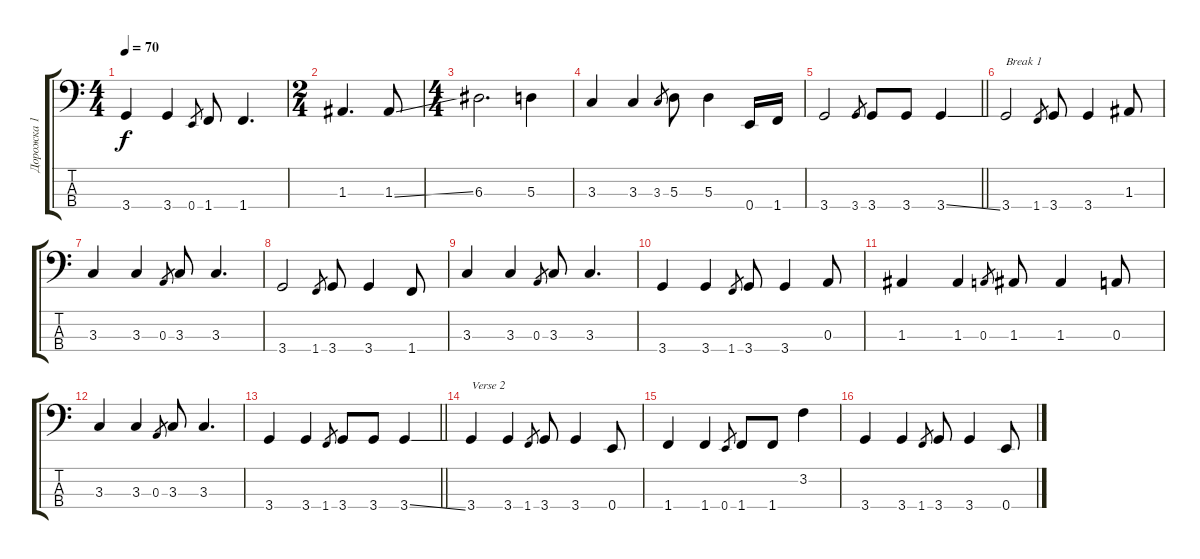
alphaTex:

\track ("Дорожка 1" "Дорожка 1") {instrument electricbassfinger}
\staff {score tabs}
\tuning (G2 D2 A1 E1) {hide}
\ts (4 4)
\tempo 70
\clef f4
\ks c
3.4.4{dy f} 3.4.4 0.4.8{gr} 1.4.8 1.4.4{d} |
\ts (2 4)
1.3.4{d} 1.3{ss}.8 |
\ts (4 4)
6.3.2{d} 5.3.4 |
3.3.4 3.3.4 3.3.8{gr} 5.3.8 5.3.4 0.4.16 1.4.16 |
\barLineRight lightlight
3.4.2 3.4.8{gr} 3.4.8 3.4.8 3.4{ss}.4 |
3.4.2{txt "Break 1"} 1.4.8{gr} 3.4.8 3.4.4 1.3.8 |
3.3.4 3.3.4 0.3.8{gr} 3.3.8 3.3.4{d} |
3.4.2 1.4.8{gr} 3.4.8 3.4.4 1.4.8 |
3.3.4 3.3.4 0.3.8{gr} 3.3.8 3.3.4{d} |
3.4.4 3.4.4 1.4.8{gr} 3.4.8 3.4.4 0.3.8 |
1.3.4 1.3.4 0.3.8{gr} 1.3.8 1.3.4 0.3.8 |
3.3.4 3.3.4 0.3.8{gr} 3.3.8 3.3.4{d} |
\barLineRight lightlight
3.4.4 3.4.4 1.4.8{gr} 3.4.8 3.4.8 3.4{ss}.4 |
3.4.4{txt "Verse 2"} 3.4.4 1.4.8{gr} 3.4.8 3.4.4 0.4.8 |
1.4.4 1.4.4 0.4.8{gr} 1.4.8 1.4.8 3.2.4 |
3.4.4 3.4.4 1.4.8{gr} 3.4.8 3.4.4 0.4.8
